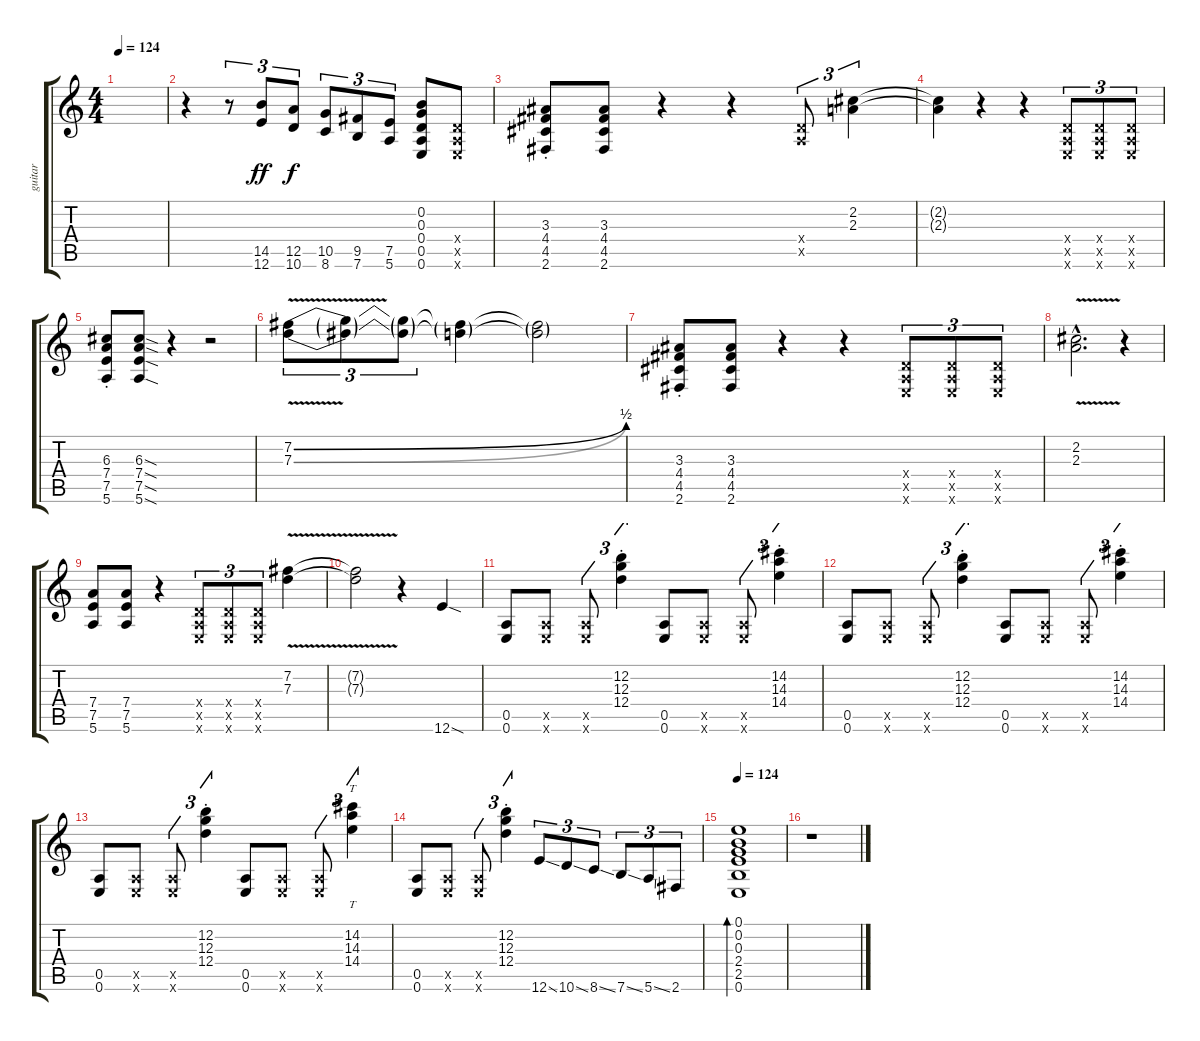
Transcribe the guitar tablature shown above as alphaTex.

\track ("guitar" "guitar") {instrument overdrivenguitar}
\staff {score tabs}
\tuning (E4 B3 G3 D3 A2 E2) {hide}
\ts (4 4)
\tempo 124
\clef g2
\ks c
|
r.4 r.8{tu (3 2)} (14.5 12.6).8{tu (3 2) dy ff} (12.5 10.6).8{tu (3 2) dy f} (10.5 8.6).8{tu (3 2)} (9.5 7.6).8{tu (3 2)} (7.5 5.6).8{tu (3 2)} (0.2 0.3 0.4 0.5 0.6).8 (0.4{x} 0.5{x} 0.6{x}).8 |
(3.3{st} 4.4 4.5 2.6).8 (3.3 4.4 4.5 2.6).8 r.4 r.4 (0.4{x} 0.5{x}).8{tu (3 2)} (2.2 2.3).4{tu (3 2)} |
(2.2{t} 2.3{t}).4 r.4 r.4 (0.4{x} 0.5{x} 0.6{x}).8{tu (3 2)} (0.4{x} 0.5{x} 0.6{x}).8{tu (3 2)} (0.4{x} 0.5{x} 0.6{x}).8{tu (3 2)} |
(6.3{st} 7.4 7.5 5.6).8 (6.3{sod} 7.4{sod} 7.5{sod} 5.6{sod}).8 r.4 r.2 |
(7.2{be (bend 0 0 60 2) v} 7.3{be (bend 0 0 60 2)}).8{tu (3 2)} (7.2{t} 7.3{t}).8{tu (3 2)} (7.2{t} 7.3{t}).8{tu (3 2)} (7.2{t} 7.3{t}).4 (7.2{t} 7.3{t}).2 |
(3.3{st} 4.4 4.5 2.6).8 (3.3 4.4 4.5 2.6).8 r.4 r.4 (0.4{x} 0.5{x} 0.6{x}).8{tu (3 2)} (0.4{x} 0.5{x} 0.6{x}).8{tu (3 2)} (0.4{x} 0.5{x} 0.6{x}).8{tu (3 2)} |
(2.2{hac} 2.3{v hac}).2{d} r.4 |
(7.4 7.5 5.6).8 (7.4 7.5 5.6).8 r.4 (0.4{x} 0.5{x} 0.6{x}).8{tu (3 2)} (0.4{x} 0.5{x} 0.6{x}).8{tu (3 2)} (0.4{x} 0.5{x} 0.6{x}).8{tu (3 2)} (7.2 7.3{v}).4 |
(7.2{t} 7.3{t}).2 r.4 12.6{sod}.4 |
(0.5 0.6).8 (0.5{x} 0.6{x}).8 (0.5{x} 0.6{x}).8{tu (3 2)} (12.2{st} 12.3 12.4).4{tu (3 2)} (0.5 0.6).8 (0.5{x} 0.6{x}).8 (0.5{x} 0.6{x}).8{tu (3 2)} (14.2{st} 14.3 14.4).4{tu (3 2)} |
(0.5 0.6).8 (0.5{x} 0.6{x}).8 (0.5{x} 0.6{x}).8{tu (3 2)} (12.2{st} 12.3 12.4).4{tu (3 2)} (0.5 0.6).8 (0.5{x} 0.6{x}).8 (0.5{x} 0.6{x}).8{tu (3 2)} (14.2{st} 14.3 14.4).4{tu (3 2)} |
(0.5 0.6).8 (0.5{x} 0.6{x}).8 (0.5{x} 0.6{x}).8{tu (3 2)} (12.2{st} 12.3 12.4).4{tu (3 2)} (0.5 0.6).8 (0.5{x} 0.6{x}).8 (0.5{x} 0.6{x}).8{tu (3 2)} (14.2 14.3 14.4).4{tt tu (3 2)} |
(0.5 0.6).8 (0.5{x} 0.6{x}).8 (0.5{x} 0.6{x}).8{tu (3 2)} (12.2{st} 12.3 12.4).4{tu (3 2)} 12.6{ss}.8{tu (3 2)} 10.6{ss}.8{tu (3 2)} 8.6{ss}.8{tu (3 2)} 7.6{ss}.8{tu (3 2)} 5.6{ss}.8{tu (3 2)} 2.6.8{tu (3 2)} |
\tempo 124
(0.1 0.2 0.3 2.4 2.5 0.6).1{bd 240} |
r.1
